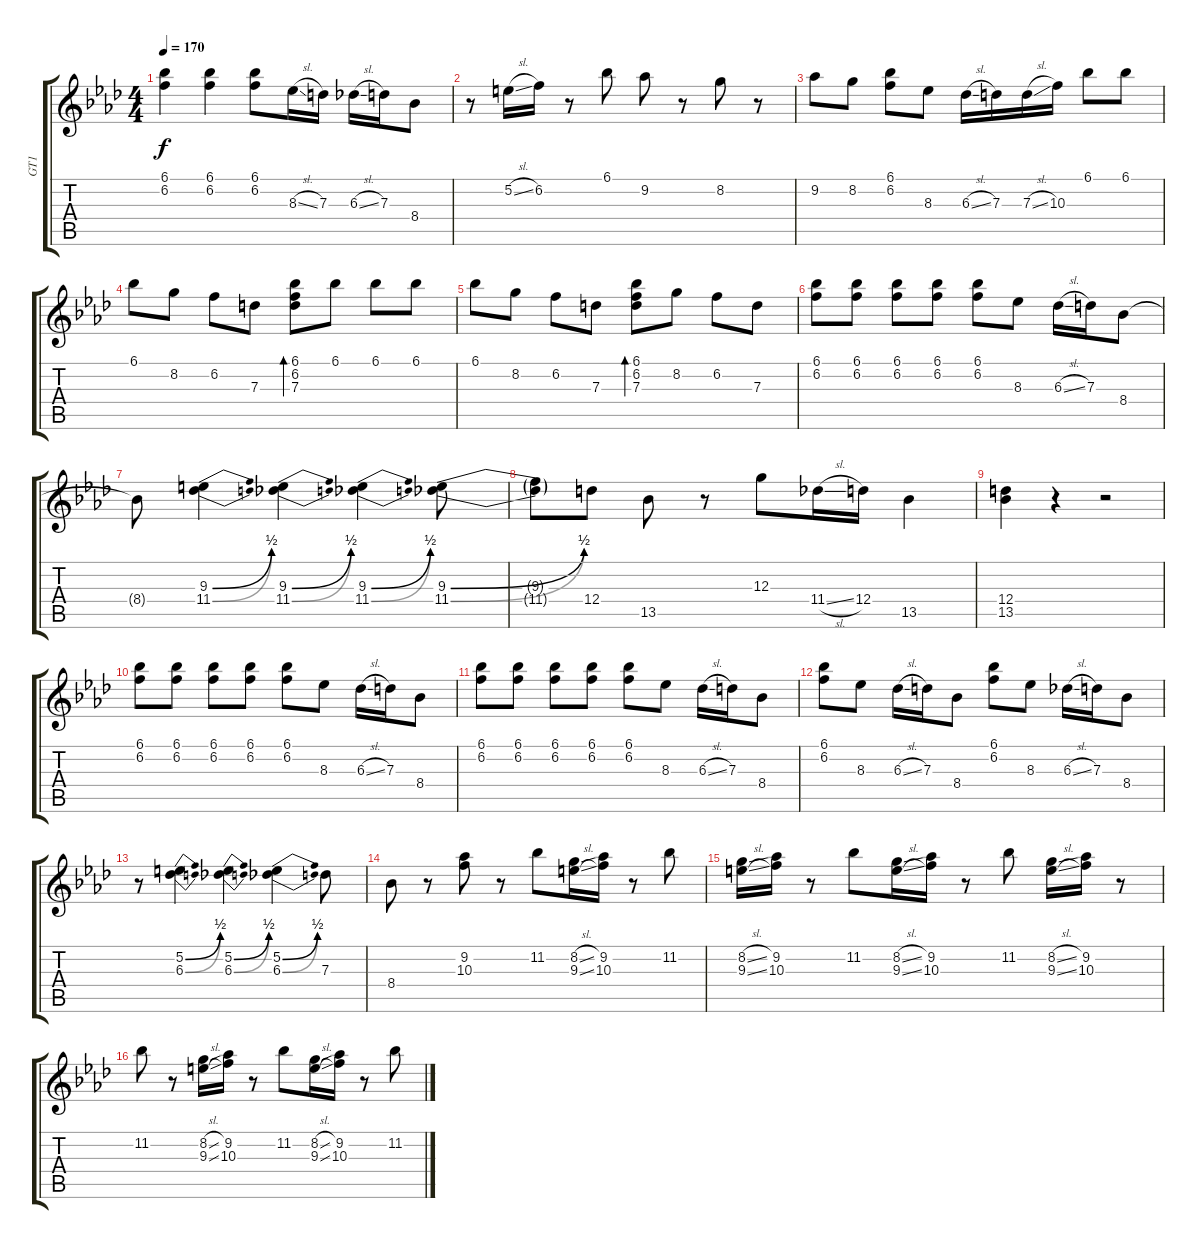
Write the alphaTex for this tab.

\track ("GT1" "GT1") {instrument electricguitarjazz}
\staff {score tabs}
\tuning (E4 B3 G3 D3 A2 E2) {hide}
\ts (4 4)
\tempo 170
\clef g2
\ks ab
(6.1 6.2).4{dy f} (6.1 6.2).4 (6.1 6.2).8 8.3{sl}.16 7.3.16 6.3{sl}.16 7.3.16 8.4.8 |
r.8 5.2{sl}.16 6.2.16 r.8 6.1.8 9.2.8 r.8 8.2.8 r.8 |
9.2.8 8.2.8 (6.1 6.2).8 8.3.8 6.3{sl}.16 7.3.16 7.3{sl}.16 10.3.16 6.1.8 6.1.8 |
6.1.8 8.2.8 6.2.8 7.3.8 (6.1 6.2 7.3).8{bd 240} 6.1.8{txt ""} 6.1.8 6.1.8 |
6.1.8 8.2.8 6.2.8 7.3.8 (6.1 6.2 7.3).8{bd 240} 8.2.8 6.2.8 7.3.8 |
(6.1 6.2).8 (6.1 6.2).8 (6.1 6.2).8 (6.1 6.2).8 (6.1 6.2).8 8.3.8 6.3{sl}.16 7.3.16 8.4.8 |
8.4{t}.8 (9.3{be (bend 0 0 60 2)} 11.4{be (bend 0 0 60 2)}).4 (9.3{be (bend 0 0 60 2)} 11.4{be (bend 0 0 60 2)}).4 (9.3{be (bend 0 0 60 2)} 11.4{be (bend 0 0 60 2)}).4 (9.3{be (bend 0 0 60 2)} 11.4{be (bend 0 0 60 2)}).8 |
(9.3{t} 11.4{t}).8 12.4.8 13.5.8 r.8 12.3.8 11.4{sl}.16 12.4.16 13.5.4 |
(12.4 13.5).4 r.4 r.2 |
(6.1 6.2).8 (6.1 6.2).8 (6.1 6.2).8 (6.1 6.2).8 (6.1 6.2).8 8.3.8 6.3{sl}.16 7.3.16 8.4.8 |
(6.1 6.2).8 (6.1 6.2).8 (6.1 6.2).8 (6.1 6.2).8 (6.1 6.2).8 8.3.8 6.3{sl}.16 7.3.16 8.4.8 |
(6.1 6.2).8 8.3.8 6.3{sl}.16 7.3.16 8.4.8 (6.1 6.2).8 8.3.8 6.3{sl}.16 7.3.16 8.4.8 |
r.8 (5.2{be (bend 0 0 60 2)} 6.3{be (bend 0 0 60 2)}).4 (5.2{be (bend 0 0 60 2)} 6.3{be (bend 0 0 60 2)}).4 (5.2{be (bend 0 0 60 2)} 6.3{be (bend 0 0 60 2)}).4 7.3.8 |
8.4.8 r.8 (9.2 10.3).8 r.8 11.2.8 (8.2{sl} 9.3{sl}).16 (9.2 10.3).16 r.8 11.2.8 |
(8.2{sl} 9.3{sl}).16 (9.2 10.3).16 r.8 11.2.8 (8.2{sl} 9.3{sl}).16 (9.2 10.3).16 r.8 11.2.8 (8.2{sl} 9.3{sl}).16 (9.2 10.3).16 r.8 |
11.2.8 r.8 (8.2{sl} 9.3{sl}).16 (9.2 10.3).16 r.8 11.2.8 (8.2{sl} 9.3{sl}).16 (9.2 10.3).16 r.8 11.2.8
